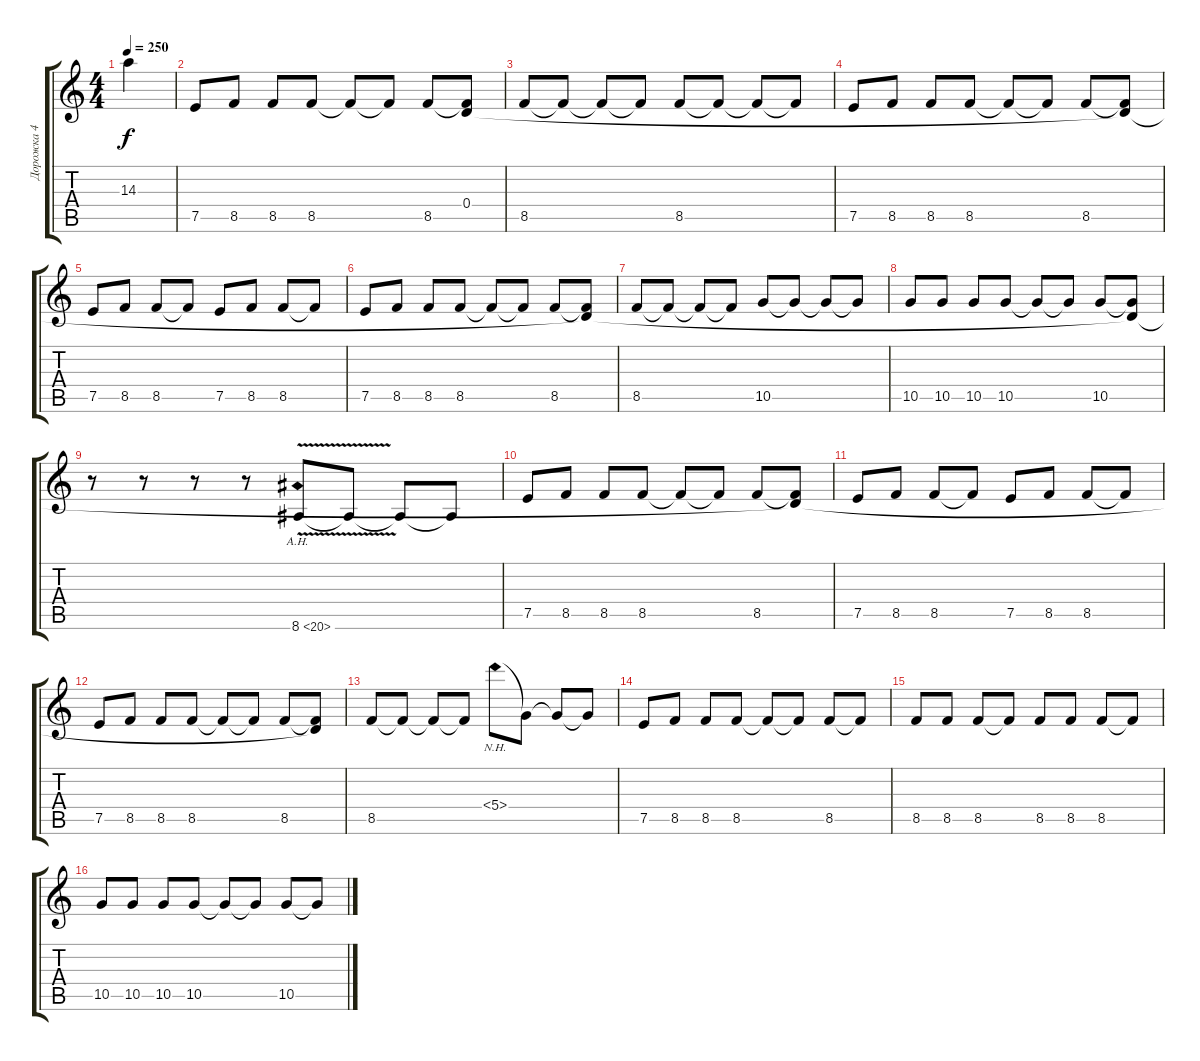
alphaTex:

\track ("Дорожка 4" "Дорожка 4") {instrument distortionguitar}
\staff {score tabs}
\tuning (E4 B3 G3 D3 A2 D2) {hide}
\ts (4 4)
\tempo 250
\clef g2
\ks c
14.3{t}.4{dy f} |
7.5.8 8.5.8 8.5.8 8.5.8 8.5{t}.8 8.5{t}.8 8.5.8 (0.4 8.5{t}).8 |
8.5.8 8.5{t}.8 8.5{t}.8 8.5{t}.8 8.5.8 8.5{t}.8 8.5{t}.8 8.5{t}.8 |
7.5.8 8.5.8 8.5.8 8.5.8 8.5{t}.8 8.5{t}.8 8.5.8 (0.4{t} 8.5{t}).8 |
7.5.8 8.5.8 8.5.8 8.5{t}.8 7.5.8 8.5.8 8.5.8 8.5{t}.8 |
7.5.8 8.5.8 8.5.8 8.5.8 8.5{t}.8 8.5{t}.8 8.5.8 (0.4{t} 8.5{t}).8 |
8.5.8 8.5{t}.8 8.5{t}.8 8.5{t}.8 10.5.8 10.5{t}.8 10.5{t}.8 10.5{t}.8 |
10.5.8 10.5.8 10.5.8 10.5.8 10.5{t}.8 10.5{t}.8 10.5.8 (0.4{t} 10.5{t}).8 |
r.8 r.8{instrument distortionguitar} r.8 r.8 8.6{ah 12 v}.8{instrument guitarfretnoise} 8.6{t}.8 8.6{t}.8 8.6{t}.8 |
7.5.8{instrument distortionguitar} 8.5.8 8.5.8 8.5.8 8.5{t}.8 8.5{t}.8 8.5.8 (0.4{t} 8.5{t}).8 |
7.5.8 8.5.8 8.5.8 8.5{t}.8 7.5.8 8.5.8 8.5.8 8.5{t}.8 |
7.5.8 8.5.8 8.5.8 8.5.8 8.5{t}.8 8.5{t}.8 8.5.8 (0.4{t} 8.5{t}).8 |
8.5.8 8.5{t}.8 8.5{t}.8 8.5{t}.8 5.4{nh}.8 5.4{t}.8 5.4{t}.8 5.4{t}.8 |
7.5.8{instrument distortionguitar} 8.5.8 8.5.8 8.5.8 8.5{t}.8 8.5{t}.8 8.5.8 8.5{t}.8 |
8.5.8 8.5.8 8.5.8 8.5{t}.8 8.5.8 8.5.8 8.5.8 8.5{t}.8 |
10.5.8 10.5.8 10.5.8 10.5.8 10.5{t}.8 10.5{t}.8 10.5.8 10.5{t}.8
